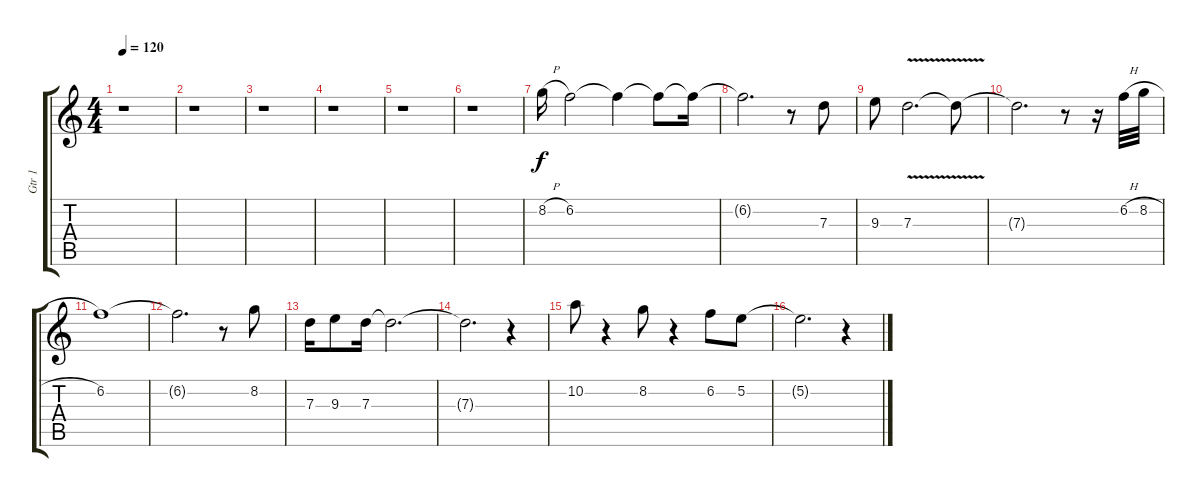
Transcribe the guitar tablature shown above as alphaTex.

\track ("Gtr 1" "Gtr 1") {instrument distortionguitar}
\staff {score tabs}
\tuning (E4 B3 G3 D3 A2 E2) {hide}
\ts (4 4)
\tempo 120
\clef g2
\ks c
r.1{dy f instrument distortionguitar} |
r.1 |
r.1 |
r.1 |
r.1 |
r.1 |
8.2{h}.16 6.2.2 6.2{t}.4 6.2{t}.8 6.2{t}.16 |
6.2{t}.2{d} r.8 7.3.8 |
9.3.8 7.3{v}.2{d} 7.3{t}.8 |
7.3{t}.2{d} r.8 r.16 6.2{h}.32 8.2{h}.32 |
6.2.1 |
6.2{t}.2{d} r.8 8.2.8 |
7.3.16 9.3.8 7.3.16 7.3{t}.2{d} |
7.3{t}.2{d} r.4 |
10.2.8 r.4 8.2.8 r.4 6.2.8 5.2.8 |
5.2{t}.2{d} r.4
